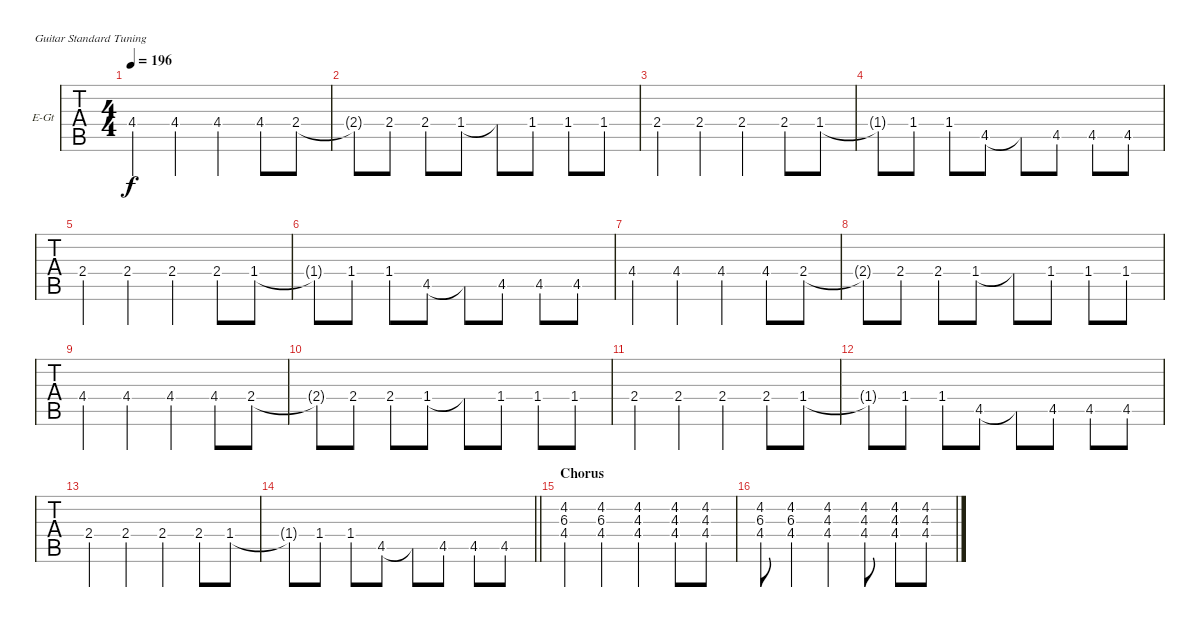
\bracketExtendMode groupsimilarinstruments
\firstSystemTrackNameOrientation horizontal
\otherSystemsTrackNameOrientation horizontal
\track ("Albert" "E-Gt") {instrument distortionguitar}
\staff {tabs}
\tuning (E4 B3 G3 D3 A2 E2)
\ts (4 4)
\tempo 196
\clef g2
\ks c
4.4.4{dy f} 4.4.4 4.4.4 4.4.8 2.4.8 |
2.4{t}.8 2.4.8 2.4.8 1.4.8 1.4{t}.8 1.4.8 1.4.8 1.4.8 |
2.4.4 2.4.4 2.4.4 2.4.8 1.4.8 |
1.4{t}.8 1.4.8 1.4.8 4.5.8 4.5{t}.8 4.5.8 4.5.8 4.5.8 |
2.4.4 2.4.4 2.4.4 2.4.8 1.4.8 |
1.4{t}.8 1.4.8 1.4.8 4.5.8 4.5{t}.8 4.5.8 4.5.8 4.5.8 |
4.4.4 4.4.4 4.4.4 4.4.8 2.4.8 |
2.4{t}.8 2.4.8 2.4.8 1.4.8 1.4{t}.8 1.4.8 1.4.8 1.4.8 |
4.4.4 4.4.4 4.4.4 4.4.8 2.4.8 |
2.4{t}.8 2.4.8 2.4.8 1.4.8 1.4{t}.8 1.4.8 1.4.8 1.4.8 |
2.4.4 2.4.4 2.4.4 2.4.8 1.4.8 |
1.4{t}.8 1.4.8 1.4.8 4.5.8 4.5{t}.8 4.5.8 4.5.8 4.5.8 |
2.4.4 2.4.4 2.4.4 2.4.8 1.4.8 |
\barLineRight lightlight
1.4{t}.8 1.4.8 1.4.8 4.5.8 4.5{t}.8 4.5.8 4.5.8 4.5.8 |
\section ("" "Chorus")
(4.2 6.3 4.4).4 (4.2 6.3 4.4).4 (4.2 4.3 4.4).4 (4.2 4.3 4.4).8 (4.2 4.3 4.4).8 |
(4.2 6.3 4.4).8 (4.2 6.3 4.4).4 (4.2 4.3 4.4).4 (4.2 4.3 4.4).8 (4.2 4.3 4.4).8 (4.2 4.3 4.4).8
